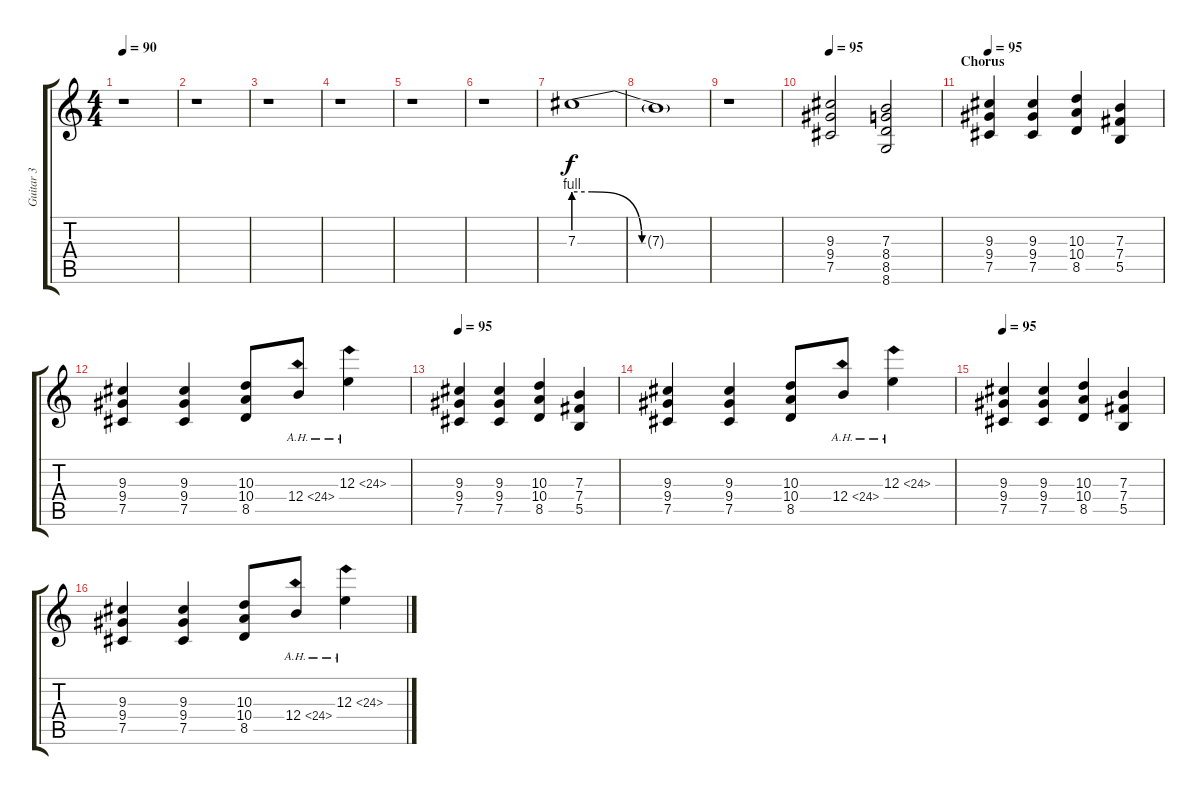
\track ("Guitar 3" "Guitar 3") {instrument overdrivenguitar}
\staff {score tabs}
\tuning (Db4 Ab3 E3 B2 Gb2 B1) {hide}
\ts (4 4)
\tempo 90
\clef g2
\ks c
r.1{dy f} |
r.1 |
r.1 |
r.1 |
r.1 |
r.1 |
7.3{be (custom 0 4 8 4 30 0 60 0)}.1{volume 16 balance 10 instrument overdrivenguitar} |
7.3{t}.1{volume 0} |
r.1 |
\tempo 95
(9.3 9.4 7.5).2{volume 12 balance 10 instrument electricguitarjazz} (7.3 8.4 8.5 8.6).2 |
\section ("" "Chorus")
\tempo 95
(9.3 9.4 7.5).4{volume 12 balance 8 instrument distortionguitar} (9.3 9.4 7.5).4 (10.3 10.4 8.5).4 (7.3 7.4 5.5).4 |
(9.3 9.4 7.5).4 (9.3 9.4 7.5).4 (10.3 10.4 8.5).8 12.4{ah 12}.8 12.3{ah 12}.4 |
\tempo 95
(9.3 9.4 7.5).4 (9.3 9.4 7.5).4 (10.3 10.4 8.5).4 (7.3 7.4 5.5).4 |
(9.3 9.4 7.5).4 (9.3 9.4 7.5).4 (10.3 10.4 8.5).8 12.4{ah 12}.8 12.3{ah 12}.4 |
\tempo 95
(9.3 9.4 7.5).4 (9.3 9.4 7.5).4 (10.3 10.4 8.5).4 (7.3 7.4 5.5).4 |
(9.3 9.4 7.5).4 (9.3 9.4 7.5).4 (10.3 10.4 8.5).8 12.4{ah 12}.8 12.3{ah 12}.4
